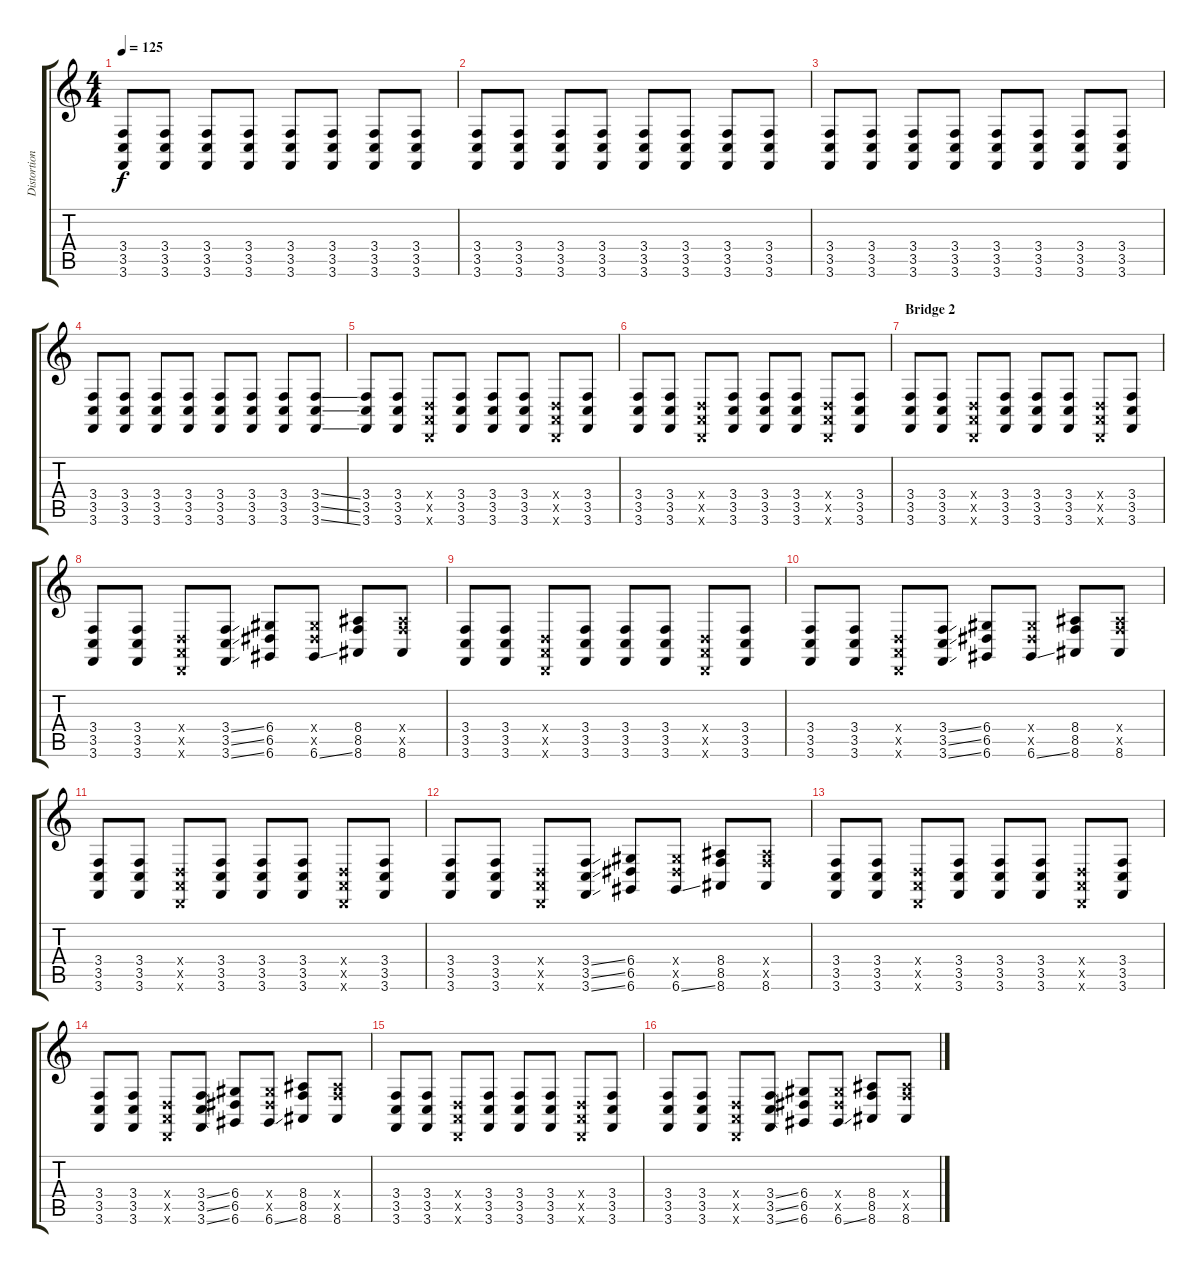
\track ("Distortion" "Distortion") {instrument lead2sawtooth}
\staff {score tabs}
\tuning (E4 B3 G3 D3 A2 D2) {hide}
\ts (4 4)
\tempo 125
\clef g2
\ks c
(3.4 3.5 3.6).8{dy f} (3.4 3.5 3.6).8 (3.4 3.5 3.6).8 (3.4 3.5 3.6).8 (3.4 3.5 3.6).8 (3.4 3.5 3.6).8 (3.4 3.5 3.6).8 (3.4 3.5 3.6).8 |
(3.4 3.5 3.6).8 (3.4 3.5 3.6).8 (3.4 3.5 3.6).8 (3.4 3.5 3.6).8 (3.4 3.5 3.6).8 (3.4 3.5 3.6).8 (3.4 3.5 3.6).8 (3.4 3.5 3.6).8 |
(3.4 3.5 3.6).8 (3.4 3.5 3.6).8 (3.4 3.5 3.6).8 (3.4 3.5 3.6).8 (3.4 3.5 3.6).8 (3.4 3.5 3.6).8 (3.4 3.5 3.6).8 (3.4 3.5 3.6).8 |
(3.4 3.5 3.6).8 (3.4 3.5 3.6).8 (3.4 3.5 3.6).8 (3.4 3.5 3.6).8 (3.4 3.5 3.6).8 (3.4 3.5 3.6).8 (3.4 3.5 3.6).8 (3.4{ss} 3.5{ss} 3.6{ss}).8 |
(3.4 3.5 3.6).8 (3.4 3.5 3.6).8 (0.4{x} 0.5{x} 0.6{x}).8 (3.4 3.5 3.6).8 (3.4 3.5 3.6).8 (3.4 3.5 3.6).8 (0.4{x} 0.5{x} 0.6{x}).8 (3.4 3.5 3.6).8 |
(3.4 3.5 3.6).8 (3.4 3.5 3.6).8 (0.4{x} 0.5{x} 0.6{x}).8 (3.4 3.5 3.6).8 (3.4 3.5 3.6).8 (3.4 3.5 3.6).8 (0.4{x} 0.5{x} 0.6{x}).8 (3.4 3.5 3.6).8 |
\section ("" "Bridge 2")
(3.4 3.5 3.6).8{instrument overdrivenguitar} (3.4 3.5 3.6).8 (0.4{x} 0.5{x} 0.6{x}).8 (3.4 3.5 3.6).8 (3.4 3.5 3.6).8 (3.4 3.5 3.6).8 (0.4{x} 0.5{x} 0.6{x}).8 (3.4 3.5 3.6).8 |
(3.4 3.5 3.6).8 (3.4 3.5 3.6).8 (0.4{x} 0.5{x} 0.6{x}).8 (3.4{ss} 3.5{ss} 3.6{ss}).8 (6.4 6.5 6.6).8 (6.4{x} 6.5{x} 6.6{ss}).8 (8.4 8.5 8.6).8 (8.4{x} 8.5{x} 8.6).8 |
(3.4 3.5 3.6).8 (3.4 3.5 3.6).8 (0.4{x} 0.5{x} 0.6{x}).8 (3.4 3.5 3.6).8 (3.4 3.5 3.6).8 (3.4 3.5 3.6).8 (0.4{x} 0.5{x} 0.6{x}).8 (3.4 3.5 3.6).8 |
(3.4 3.5 3.6).8 (3.4 3.5 3.6).8 (0.4{x} 0.5{x} 0.6{x}).8 (3.4{ss} 3.5{ss} 3.6{ss}).8 (6.4 6.5 6.6).8 (6.4{x} 6.5{x} 6.6{ss}).8 (8.4 8.5 8.6).8 (8.4{x} 8.5{x} 8.6).8 |
(3.4 3.5 3.6).8 (3.4 3.5 3.6).8 (0.4{x} 0.5{x} 0.6{x}).8 (3.4 3.5 3.6).8 (3.4 3.5 3.6).8 (3.4 3.5 3.6).8 (0.4{x} 0.5{x} 0.6{x}).8 (3.4 3.5 3.6).8 |
(3.4 3.5 3.6).8 (3.4 3.5 3.6).8 (0.4{x} 0.5{x} 0.6{x}).8 (3.4{ss} 3.5{ss} 3.6{ss}).8 (6.4 6.5 6.6).8 (6.4{x} 6.5{x} 6.6{ss}).8 (8.4 8.5 8.6).8 (8.4{x} 8.5{x} 8.6).8 |
(3.4 3.5 3.6).8 (3.4 3.5 3.6).8 (0.4{x} 0.5{x} 0.6{x}).8 (3.4 3.5 3.6).8 (3.4 3.5 3.6).8 (3.4 3.5 3.6).8 (0.4{x} 0.5{x} 0.6{x}).8 (3.4 3.5 3.6).8 |
(3.4 3.5 3.6).8 (3.4 3.5 3.6).8 (0.4{x} 0.5{x} 0.6{x}).8 (3.4{ss} 3.5{ss} 3.6{ss}).8 (6.4 6.5 6.6).8 (6.4{x} 6.5{x} 6.6{ss}).8 (8.4 8.5 8.6).8 (8.4{x} 8.5{x} 8.6).8 |
(3.4 3.5 3.6).8 (3.4 3.5 3.6).8 (0.4{x} 0.5{x} 0.6{x}).8 (3.4 3.5 3.6).8 (3.4 3.5 3.6).8 (3.4 3.5 3.6).8 (0.4{x} 0.5{x} 0.6{x}).8 (3.4 3.5 3.6).8 |
(3.4 3.5 3.6).8 (3.4 3.5 3.6).8 (0.4{x} 0.5{x} 0.6{x}).8 (3.4{ss} 3.5{ss} 3.6{ss}).8 (6.4 6.5 6.6).8 (6.4{x} 6.5{x} 6.6{ss}).8 (8.4 8.5 8.6).8 (8.4{x} 8.5{x} 8.6).8
